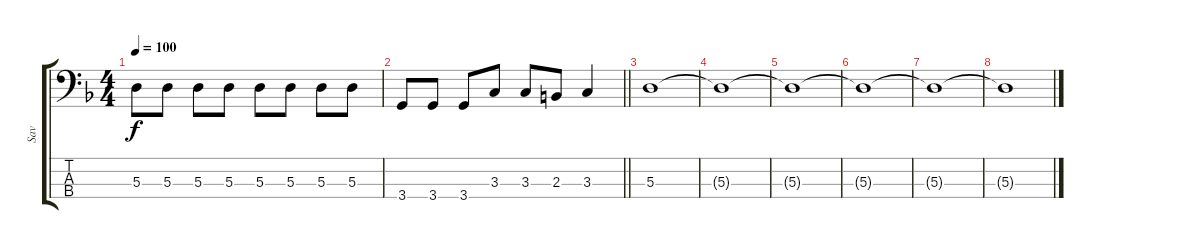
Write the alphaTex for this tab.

\track ("Sav" "Sav") {instrument electricbassfinger}
\staff {score tabs}
\tuning (G2 D2 A1 E1) {hide}
\ts (4 4)
\tempo 100
\clef f4
\ks dminor
5.3.8{dy f} 5.3.8 5.3.8 5.3.8 5.3.8 5.3.8 5.3.8 5.3.8 |
\barLineRight lightlight
3.4.8 3.4.8 3.4.8 3.3.8 3.3.8 2.3.8 3.3.4 |
5.3.1 |
5.3{t}.1 |
5.3{t}.1 |
5.3{t}.1 |
5.3{t}.1 |
5.3{t}.1
